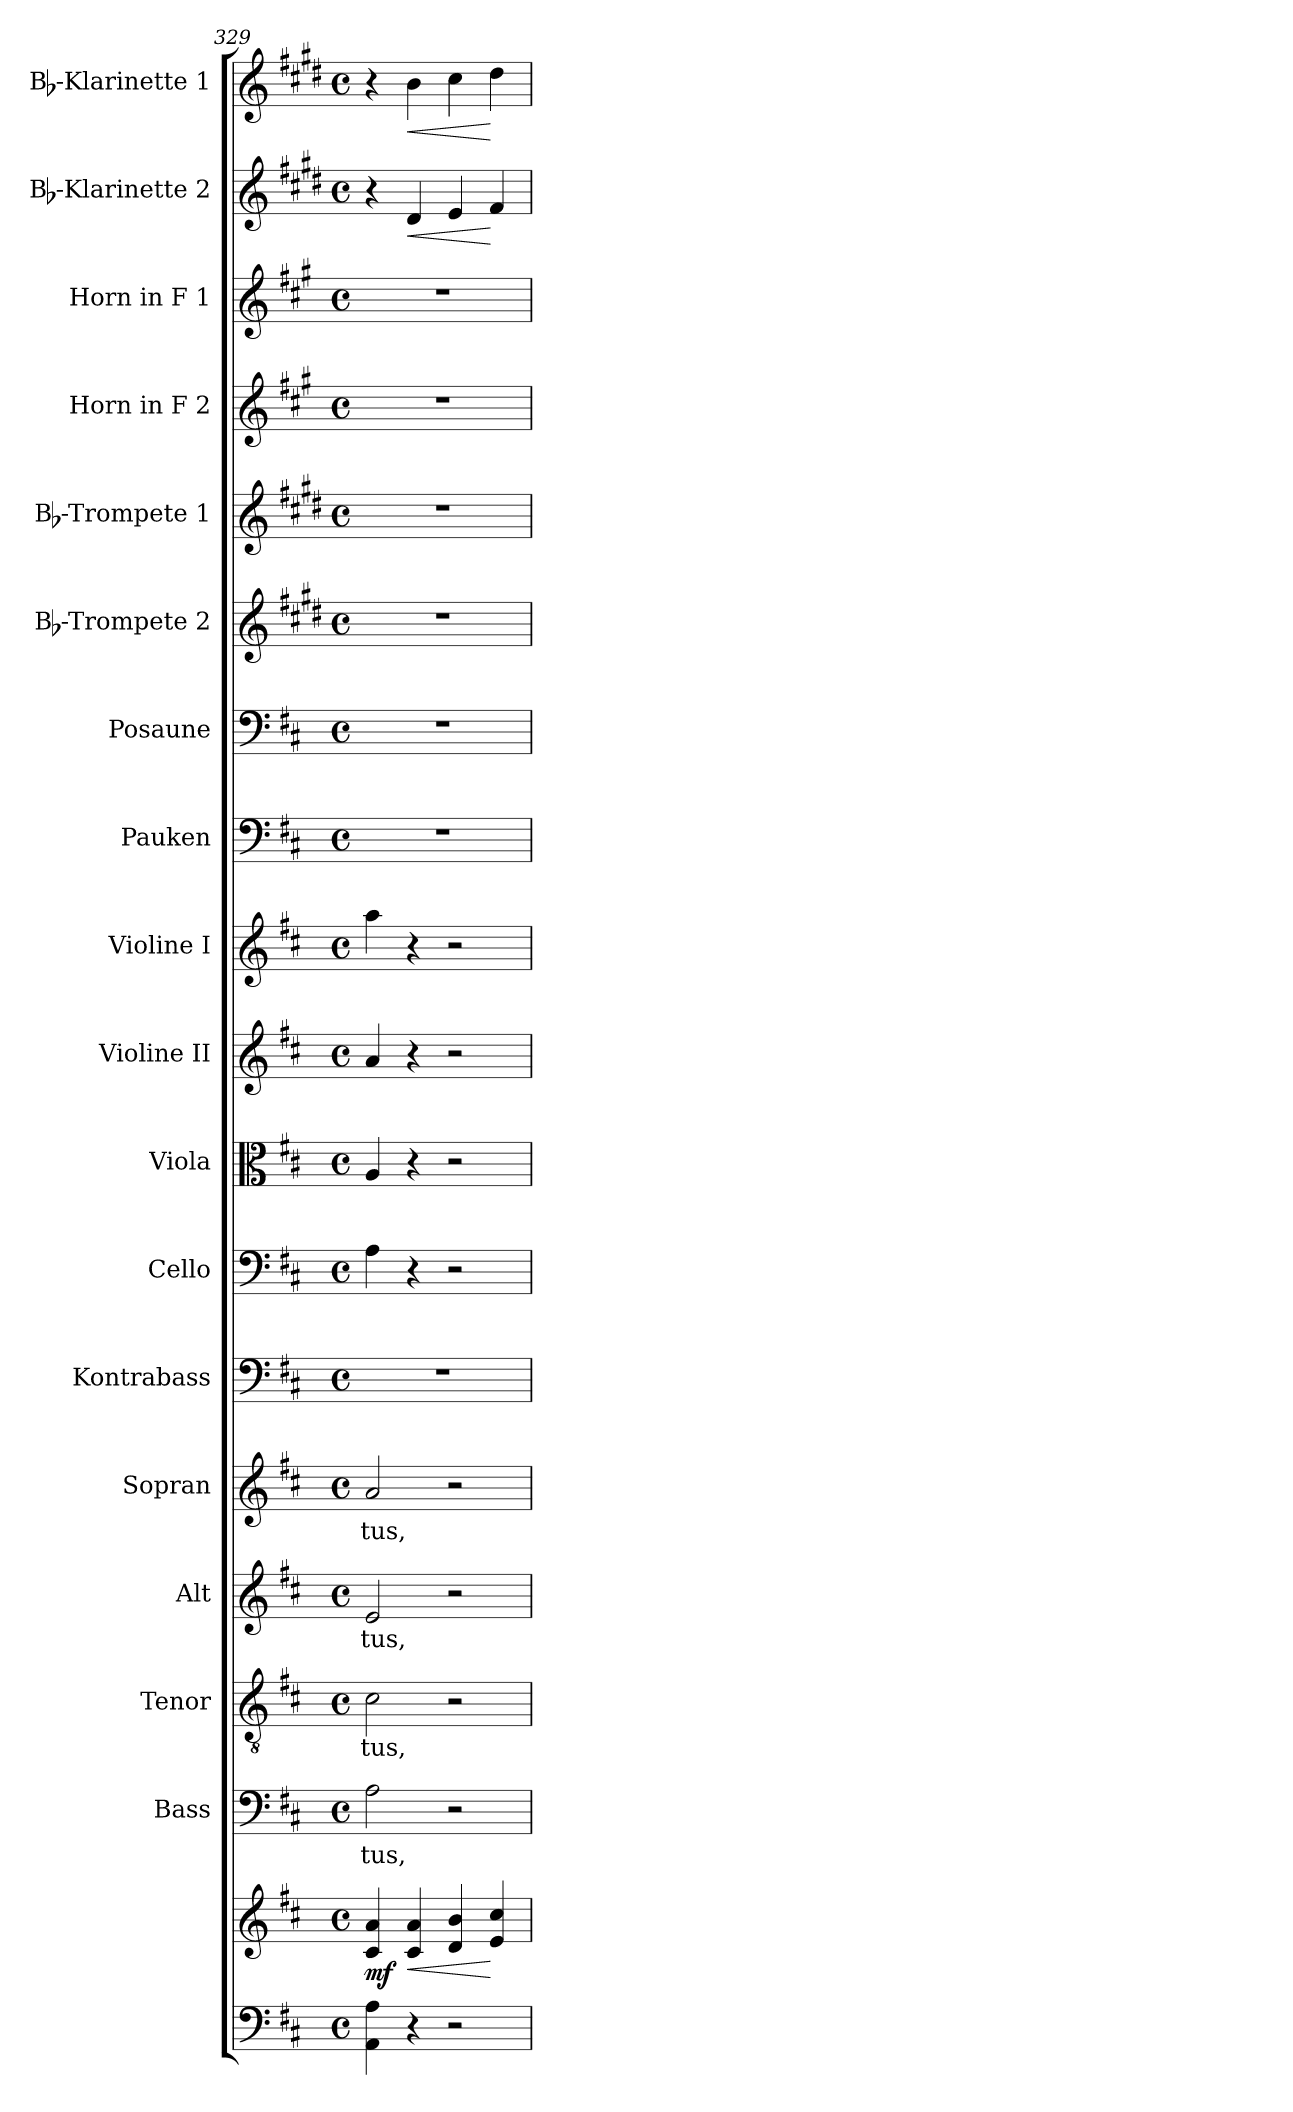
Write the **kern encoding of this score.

**kern	**kern	**dynam	**kern	**text	**kern	**text	**kern	**text	**kern	**text	**kern	**kern	**kern	**kern	**kern	**kern	**kern	**kern	**kern	**kern	**kern	**kern	**dynam	**kern	**dynam
*part18	*part18	*part18	*part17	*part17	*part16	*part16	*part15	*part15	*part14	*part14	*part13	*part12	*part11	*part10	*part9	*part8	*part7	*part6	*part5	*part4	*part3	*part2	*part2	*part1	*part1
*staff19	*staff18	*staff18/19	*staff17	*staff17	*staff16	*staff16	*staff15	*staff15	*staff14	*staff14	*staff13	*staff12	*staff11	*staff10	*staff9	*staff8	*staff7	*staff6	*staff5	*staff4	*staff3	*staff2	*staff2	*staff1	*staff1
*	*	*	*I"Bass	*	*I"Tenor	*	*I"Alt	*	*I"Sopran	*	*I"Kontrabass	*I"Cello	*I"Viola	*I"Violine II	*I"Violine I	*I"Pauken	*I"Posaune	*I"Bb-Trompete 2	*I"Bb-Trompete 1	*I"Horn in F 2	*I"Horn in F 1	*I"Bb-Klarinette 2	*	*I"Bb-Klarinette 1	*
*	*	*	*I'B.	*	*I'T.	*	*I'A.	*	*I'S.	*	*I'Kb.	*	*I'Vla.	*I'Vl. II	*I'Vl. I	*I'Pk.	*I'Pos.	*I'Bb Trp. 2	*I'Bb Trp. 1	*	*	*I'Bb Kl. 2	*	*I'Bb Kl. 1	*
*clefF4	*clefG2	*	*clefF4	*	*clefGv2	*	*clefG2	*	*clefG2	*	*clefF4	*clefF4	*clefC3	*clefG2	*clefG2	*clefF4	*clefF4	*clefG2	*clefG2	*clefG2	*clefG2	*clefG2	*	*clefG2	*
*	*	*	*	*	*	*	*	*	*	*	*ITrd7c12	*	*	*	*	*	*	*ITrd1c2	*ITrd1c2	*ITrd4c7	*ITrd4c7	*ITrd1c2	*	*ITrd1c2	*
*k[f#c#]	*k[f#c#]	*	*k[f#c#]	*	*k[f#c#]	*	*k[f#c#]	*	*k[f#c#]	*	*k[f#c#]	*k[f#c#]	*k[f#c#]	*k[f#c#]	*k[f#c#]	*k[f#c#]	*k[f#c#]	*k[f#c#]	*k[f#c#]	*k[f#c#]	*k[f#c#]	*k[f#c#]	*	*k[f#c#]	*
*D:	*D:	*	*D:	*	*D:	*	*D:	*	*D:	*	*D:	*D:	*D:	*D:	*D:	*D:	*D:	*D:	*D:	*D:	*D:	*D:	*	*D:	*
*M4/4	*M4/4	*	*M4/4	*	*M4/4	*	*M4/4	*	*M4/4	*	*M4/4	*M4/4	*M4/4	*M4/4	*M4/4	*M4/4	*M4/4	*M4/4	*M4/4	*M4/4	*M4/4	*M4/4	*	*M4/4	*
*met(c)	*met(c)	*	*met(c)	*	*met(c)	*	*met(c)	*	*met(c)	*	*met(c)	*met(c)	*met(c)	*met(c)	*met(c)	*met(c)	*met(c)	*met(c)	*met(c)	*met(c)	*met(c)	*met(c)	*	*met(c)	*
=329	=329	=329	=329	=329	=329	=329	=329	=329	=329	=329	=329	=329	=329	=329	=329	=329	=329	=329	=329	=329	=329	=329	=329	=329	=329
!	!	!LO:DY:b	!	!LO:LY:b	!	!LO:LY:b	!	!LO:LY:b	!	!LO:LY:b	!	!	!	!	!	!	!	!	!	!	!	!	!	!	!
4AA\ 4A\	4c#/ 4a/	mf	2A\	-tus,	2c#\	-tus,	2e/	-tus,	2a/	-tus,	1r	4A\	4A/	4a/	4aa\	1r	1r	1r	1r	1r	1r	4r	.	4r	.
!	!	!LO:HP:b	!	!	!	!	!	!	!	!	!	!	!	!	!	!	!	!	!	!	!	!	!LO:HP:b	!	!LO:HP:b
4r	4c#/ 4a/	<	.	.	.	.	.	.	.	.	.	4r	4r	4r	4r	.	.	.	.	.	.	4c#/	<	4a\	<
2r	4d/ 4b/	.	2r	.	2r	.	2r	.	2r	.	.	2r	2r	2r	2r	.	.	.	.	.	.	4d/	.	4b\	.
.	4e/ 4cc#/	[	.	.	.	.	.	.	.	.	.	.	.	.	.	.	.	.	.	.	.	4e/	[	4cc#\	[
=	=	=	=	=	=	=	=	=	=	=	=	=	=	=	=	=	=	=	=	=	=	=	=	=	=
*-	*-	*-	*-	*-	*-	*-	*-	*-	*-	*-	*-	*-	*-	*-	*-	*-	*-	*-	*-	*-	*-	*-	*-	*-	*-
